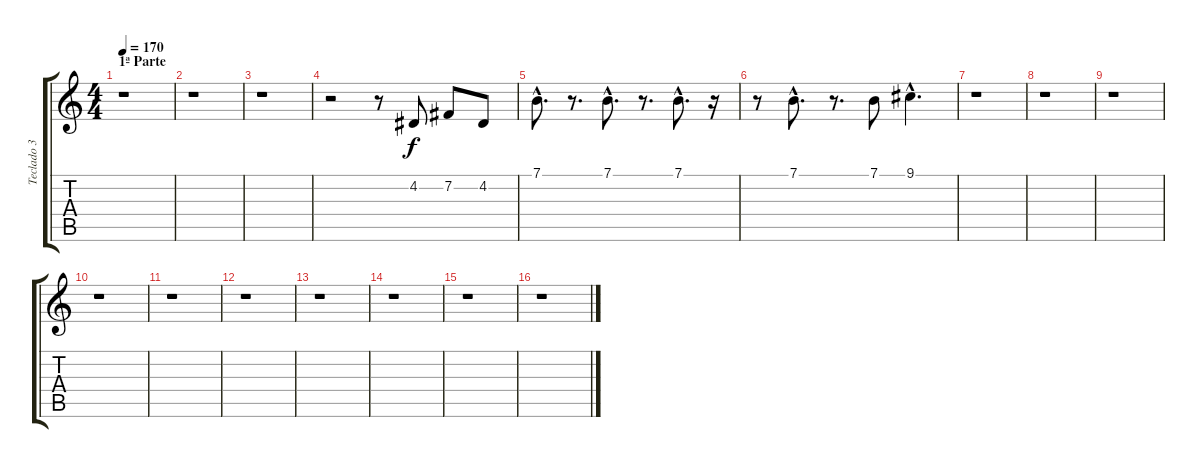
\track ("Teclado 3" "Teclado 3") {instrument stringensemble1}
\staff {score tabs}
\tuning (E4 B3 G3 D3 A2 E2) {hide}
\ts (4 4)
\section ("" "1ª Parte")
\tempo 170
\clef g2
\ks c
r.1{dy f} |
r.1 |
r.1 |
r.2 r.8 4.2.8 7.2.8 4.2.8 |
7.1{hac}.8{d} r.8{d} 7.1{hac}.8{d} r.8{d} 7.1{hac}.8{d} r.16 |
r.8 7.1{hac}.8{d} r.8{d} 7.1.8 9.1{hac}.4{d} |
r.1 |
r.1 |
r.1 |
r.1 |
r.1 |
r.1 |
r.1 |
r.1 |
r.1 |
r.1
